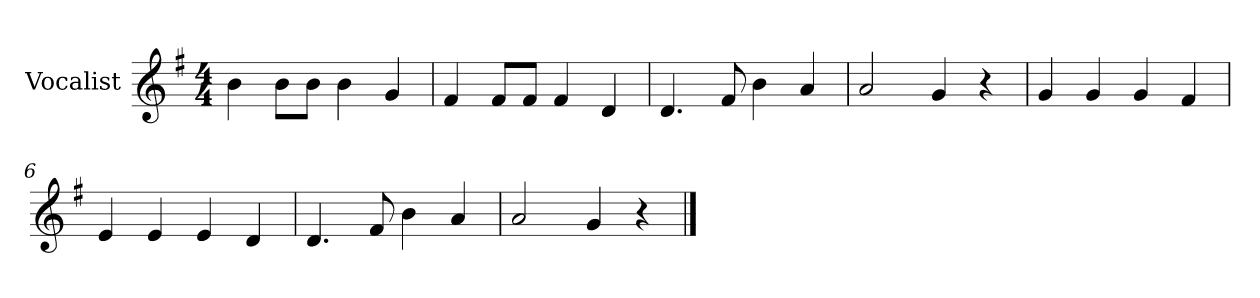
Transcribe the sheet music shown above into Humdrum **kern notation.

**kern
*part1
*staff1
*I"Vocalist
*k[f#]
*G:
*M4/4
=1
4b
8bL
8bJ
4b
4g
=2
4f#
8f#L
8f#J
4f#
4d
=3
4.d
8f#
4b
4a
=4
2a
4g
4r
=5
4g
4g
4g
4f#
=6
4e
4e
4e
4d
=7
4.d
8f#
4b
4a
=8
2a
4g
4r
==
*-
